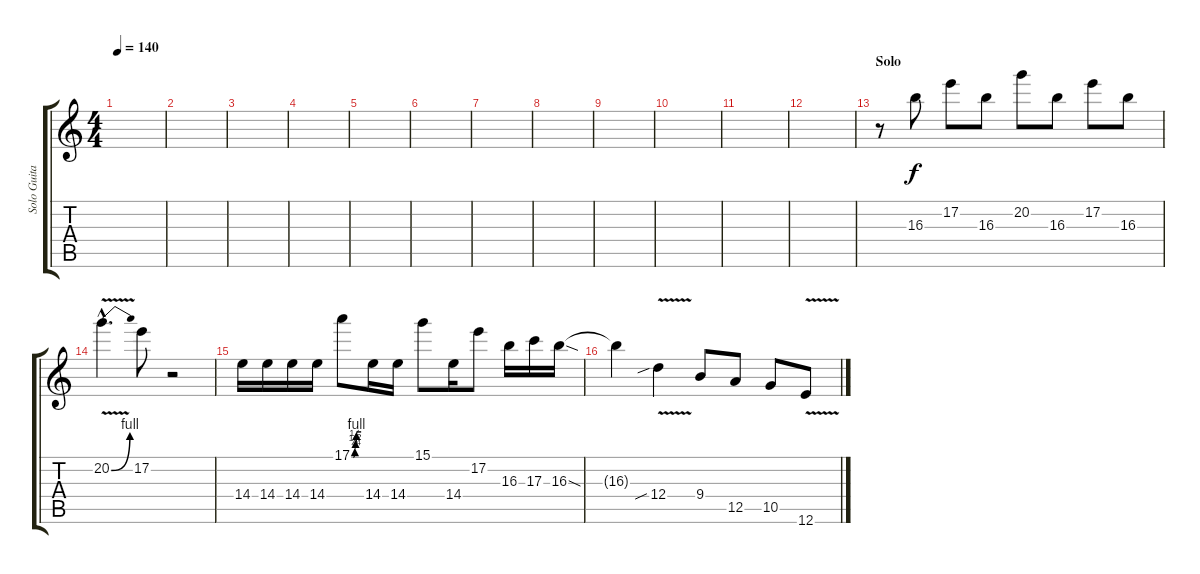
\track ("Solo Guitar" "Solo Guita") {instrument overdrivenguitar}
\staff {score tabs}
\tuning (E4 B3 G3 D3 A2 E2) {hide}
\ts (4 4)
\tempo 140
\clef g2
\ks c
|
|
|
|
|
|
|
|
|
|
|
|
\section ("" "Solo")
r.8 16.3.8 17.2.8 16.3.8 20.2.8 16.3.8 17.2.8 16.3.8 |
20.2{be (bend 0 0 60 4) v hac}.4{d} 17.2.8 r.2 |
14.4.16 14.4.16 14.4.16 14.4.16 17.1{be (custom 0 0 10 0 20 1 24 2 30 4 60 4)}.8 14.4.16 14.4.16 15.1.8 14.4.16 17.2.8 16.3.16 17.3.16 16.3{sod}.16 |
16.3{t}.4 12.4{v sib}.4 9.4.8 12.5.8 10.5.8 12.6{v}.8
